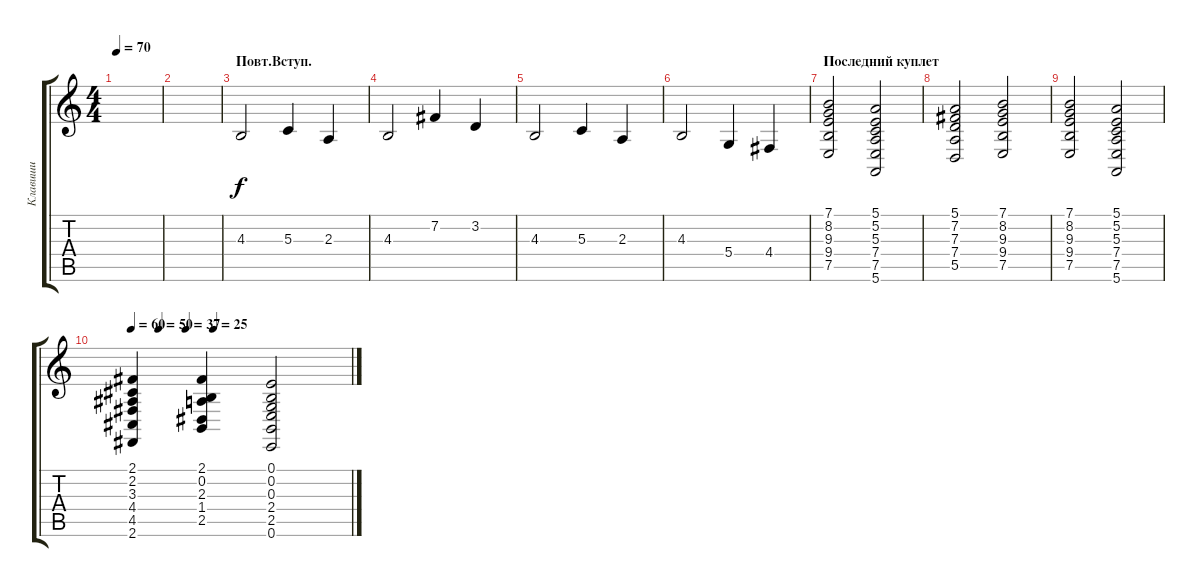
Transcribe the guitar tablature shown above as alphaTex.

\track ("Клавиши" "Клавиши") {instrument stringensemble2}
\staff {score tabs}
\tuning (E4 B3 G3 D3 A2 E2) {hide}
\ts (4 4)
\tempo 70
\clef g2
\ks c
|
|
\section ("" "Повт.Вступ.")
4.3.2{volume 12 instrument stringensemble2} 5.3.4 2.3.4 |
4.3.2 7.2.4 3.2.4 |
4.3.2 5.3.4 2.3.4 |
4.3.2 5.4.4 4.4.4 |
\section ("" "Последний куплет")
(7.1 8.2 9.3 9.4 7.5).2{volume 7 instrument violin} (5.1 5.2 5.3 7.4 7.5 5.6).2 |
(5.1 7.2 7.3 7.4 5.5).2 (7.1 8.2 9.3 9.4 7.5).2 |
(7.1 8.2 9.3 9.4 7.5).2 (5.1 5.2 5.3 7.4 7.5 5.6).2 |
\tempo 60
\tempo (50 0.125)
\tempo (37 0.25)
\tempo (25 0.375)
(2.1 2.2 3.3 4.4 4.5 2.6).4 (2.1 0.2 2.3 1.4 2.5).4 (0.1 0.2 0.3 2.4 2.5 0.6).2
